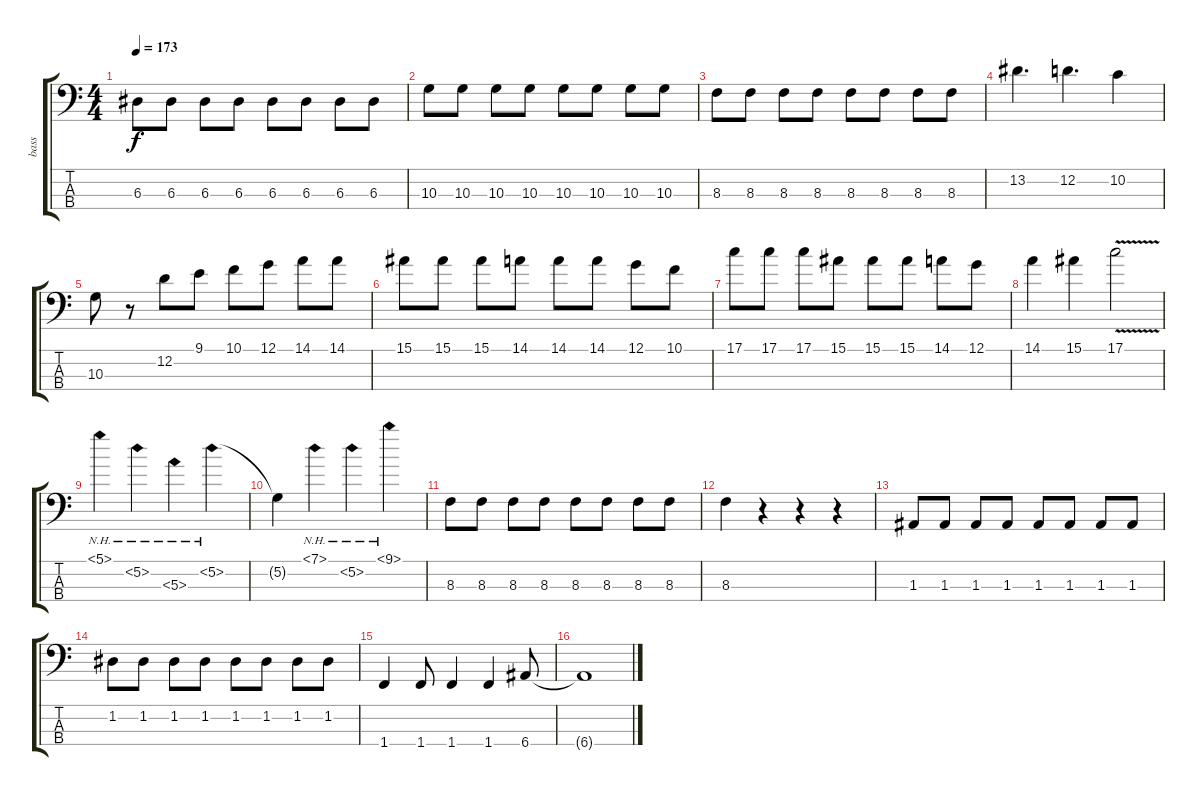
\track ("bass" "bass") {instrument electricbasspick bank 1}
\staff {score tabs}
\tuning (G2 D2 A1 E1) {hide}
\ts (4 4)
\tempo 173
\clef f4
\ks c
6.3.8{dy f} 6.3.8 6.3.8 6.3.8 6.3.8 6.3.8 6.3.8 6.3.8 |
10.3.8 10.3.8 10.3.8 10.3.8 10.3.8 10.3.8 10.3.8 10.3.8 |
8.3.8 8.3.8 8.3.8 8.3.8 8.3.8 8.3.8 8.3.8 8.3.8 |
13.2.4{d} 12.2.4{d} 10.2.4 |
10.3.8 r.8 12.2.8 9.1.8 10.1.8 12.1.8 14.1.8 14.1.8 |
15.1.8 15.1.8 15.1.8 14.1.8 14.1.8 14.1.8 12.1.8 10.1.8 |
17.1.8 17.1.8 17.1.8 15.1.8 15.1.8 15.1.8 14.1.8 12.1.8 |
14.1.4 15.1.4 17.1{v}.2 |
5.1{nh}.4 5.2{nh}.4 5.3{nh}.4 5.2{nh}.4 |
5.2{t}.4 7.1{nh}.4 5.2{nh}.4 9.1{nh}.4 |
8.3.8 8.3.8 8.3.8 8.3.8 8.3.8 8.3.8 8.3.8 8.3.8 |
8.3.4 r.4 r.4 r.4 |
1.3.8 1.3.8 1.3.8 1.3.8 1.3.8 1.3.8 1.3.8 1.3.8 |
1.2.8 1.2.8 1.2.8 1.2.8 1.2.8 1.2.8 1.2.8 1.2.8 |
1.4.4 1.4.8 1.4.4 1.4.4 6.4.8 |
6.4{t}.1
